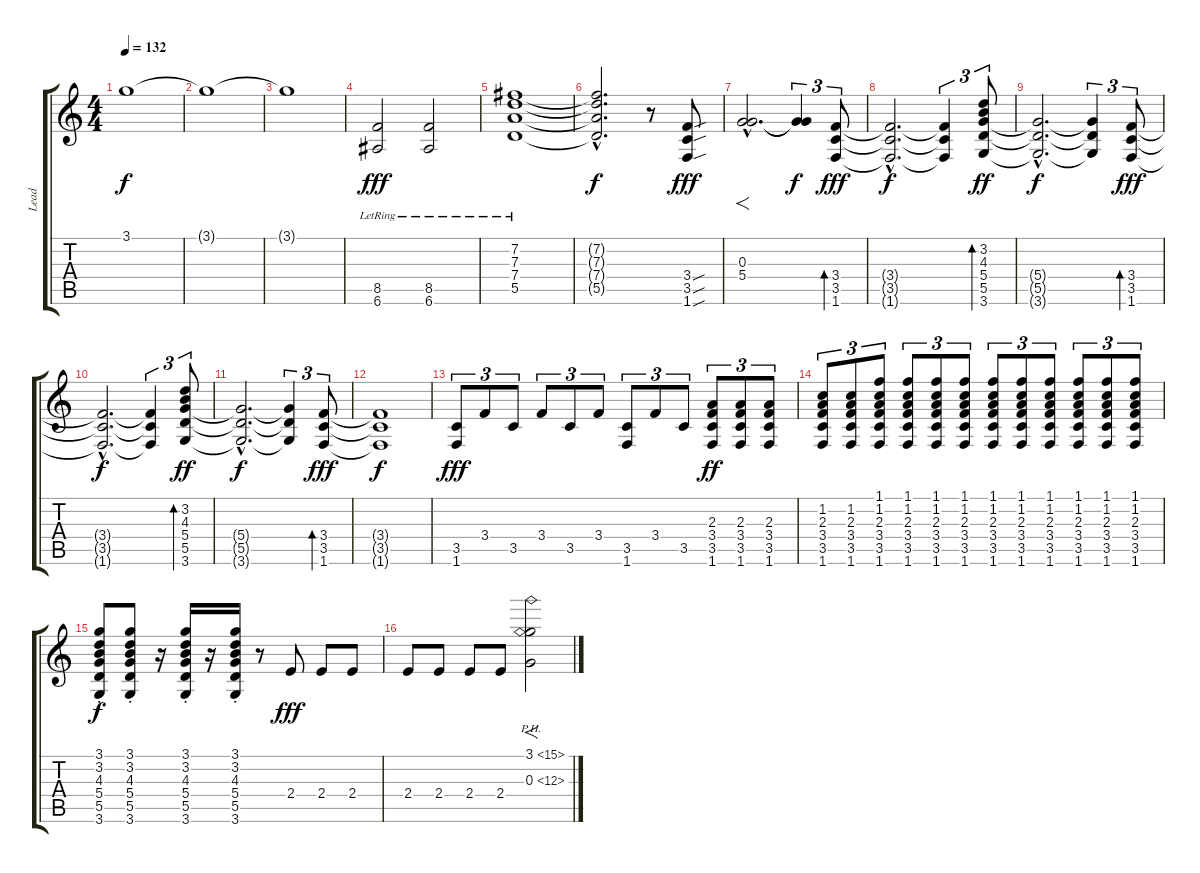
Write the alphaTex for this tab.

\track ("Lead" "Lead") {instrument overdrivenguitar}
\staff {score tabs}
\tuning (E4 B3 G3 D3 A2 E2) {hide}
\ts (4 4)
\tempo 132
\clef g2
\ks c
3.1{t}.1{dy f} |
3.1{t}.1 |
3.1{t}.1 |
(8.5{lr} 6.6{lr}).2{dy fff volume 12} (8.5{lr} 6.6{lr}).2 |
(7.2{lr} 7.3{lr} 7.4{lr} 5.5{lr}).1 |
(7.2{hac t} 7.3{hac t} 7.4{hac t} 5.5{hac t}).2{d dy f} r.8 (3.4{sou} 3.5{sou} 1.6{sou}).8{dy fff} |
(0.3{hac} 5.4{hac}).2{f d} (0.3{t} 5.4{t}).4{tu (3 2) dy f} (3.4 3.5 1.6).8{tu (3 2) bd 60 dy fff} |
(3.4{hac t} 3.5{hac t} 1.6{hac t}).2{d dy f} (3.4{t} 3.5{t} 1.6{t}).4{tu (3 2)} (3.2 4.3 5.4 5.5 3.6).8{tu (3 2) bd 60 dy ff} |
(5.4{hac t} 5.5{hac t} 3.6{hac t}).2{d dy f} (5.4{t} 5.5{t} 3.6{t}).4{tu (3 2)} (3.4 3.5 1.6).8{tu (3 2) bd 60 dy fff} |
(3.4{hac t} 3.5{hac t} 1.6{hac t}).2{d dy f} (3.4{t} 3.5{t} 1.6{t}).4{tu (3 2)} (3.2 4.3 5.4 5.5 3.6).8{tu (3 2) bd 60 dy ff} |
(5.4{hac t} 5.5{hac t} 3.6{hac t}).2{d dy f} (5.4{t} 5.5{t} 3.6{t}).4{tu (3 2)} (3.4 3.5 1.6).8{tu (3 2) bd 60 dy fff} |
(3.4{t} 3.5{t} 1.6{t}).1{dy f} |
(3.5 1.6).8{tu (3 2) dy fff volume 10} 3.4.8{tu (3 2)} 3.5.8{tu (3 2)} 3.4.8{tu (3 2)} 3.5.8{tu (3 2)} 3.4.8{tu (3 2)} (3.5 1.6).8{tu (3 2)} 3.4.8{tu (3 2)} 3.5.8{tu (3 2)} (2.3 3.4 3.5 1.6).8{tu (3 2) dy ff} (2.3 3.4 3.5 1.6).8{tu (3 2)} (2.3 3.4 3.5 1.6).8{tu (3 2)} |
(1.2 2.3 3.4 3.5 1.6).8{tu (3 2)} (1.2 2.3 3.4 3.5 1.6).8{tu (3 2)} (1.1 1.2 2.3 3.4 3.5 1.6).8{tu (3 2)} (1.1 1.2 2.3 3.4 3.5 1.6).8{tu (3 2)} (1.1 1.2 2.3 3.4 3.5 1.6).8{tu (3 2)} (1.1 1.2 2.3 3.4 3.5 1.6).8{tu (3 2)} (1.1 1.2 2.3 3.4 3.5 1.6).8{tu (3 2)} (1.1 1.2 2.3 3.4 3.5 1.6).8{tu (3 2)} (1.1 1.2 2.3 3.4 3.5 1.6).8{tu (3 2)} (1.1 1.2 2.3 3.4 3.5 1.6).8{tu (3 2)} (1.1 1.2 2.3 3.4 3.5 1.6).8{tu (3 2)} (1.1 1.2 2.3 3.4 3.5 1.6).8{tu (3 2)} |
(3.1{st} 3.2{st} 4.3{st} 5.4{st} 5.5{st} 3.6{st}).8{dy f} (3.1{st} 3.2{st} 4.3{st} 5.4{st} 5.5{st} 3.6{st}).8 r.16 (3.1{st} 3.2{st} 4.3{st} 5.4{st} 5.5{st} 3.6{st}).16 r.16 (3.1{st} 3.2{st} 4.3{st} 5.4{st} 5.5{st} 3.6{st}).16 r.8 2.4.8{dy fff} 2.4.8 2.4.8 |
2.4.8 2.4.8 2.4.8 2.4.8 (3.1{ph 12} 0.3{ph 12}).2{f}
